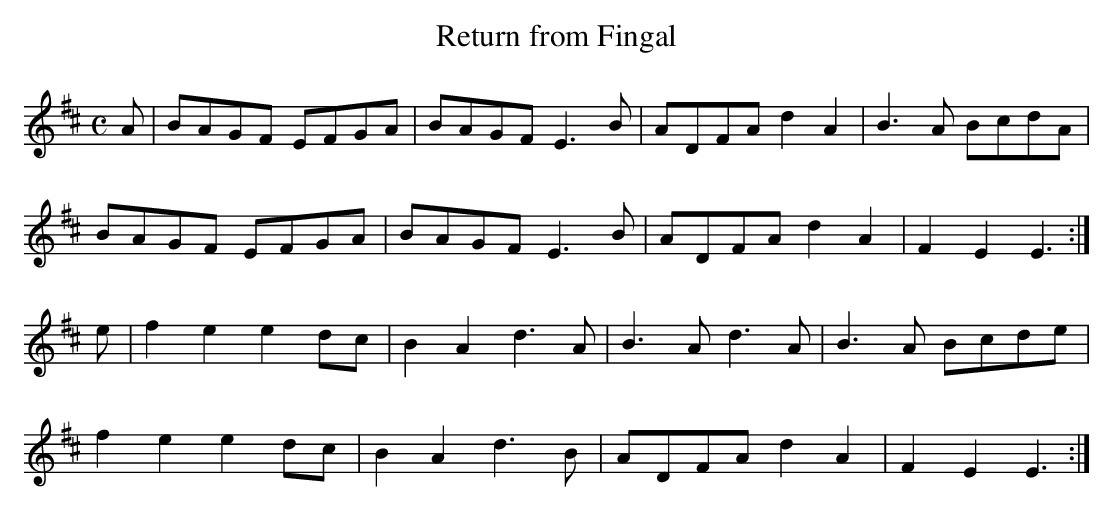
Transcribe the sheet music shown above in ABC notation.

X:1
T:Return from Fingal
M:C
L:1/8
K:E Dorian
A|BAGF EFGA|BAGF E3B|ADFA d2A2|B3A BcdA|!
BAGF EFGA|BAGF E3B|ADFA d2A2|F2E2 E3:|!
e|f2e2 e2dc|B2A2 d3A|B3A d3A|B3A Bcde|!
f2e2 e2dc|B2A2 d3B|ADFA d2A2|F2E2 E3:|!
